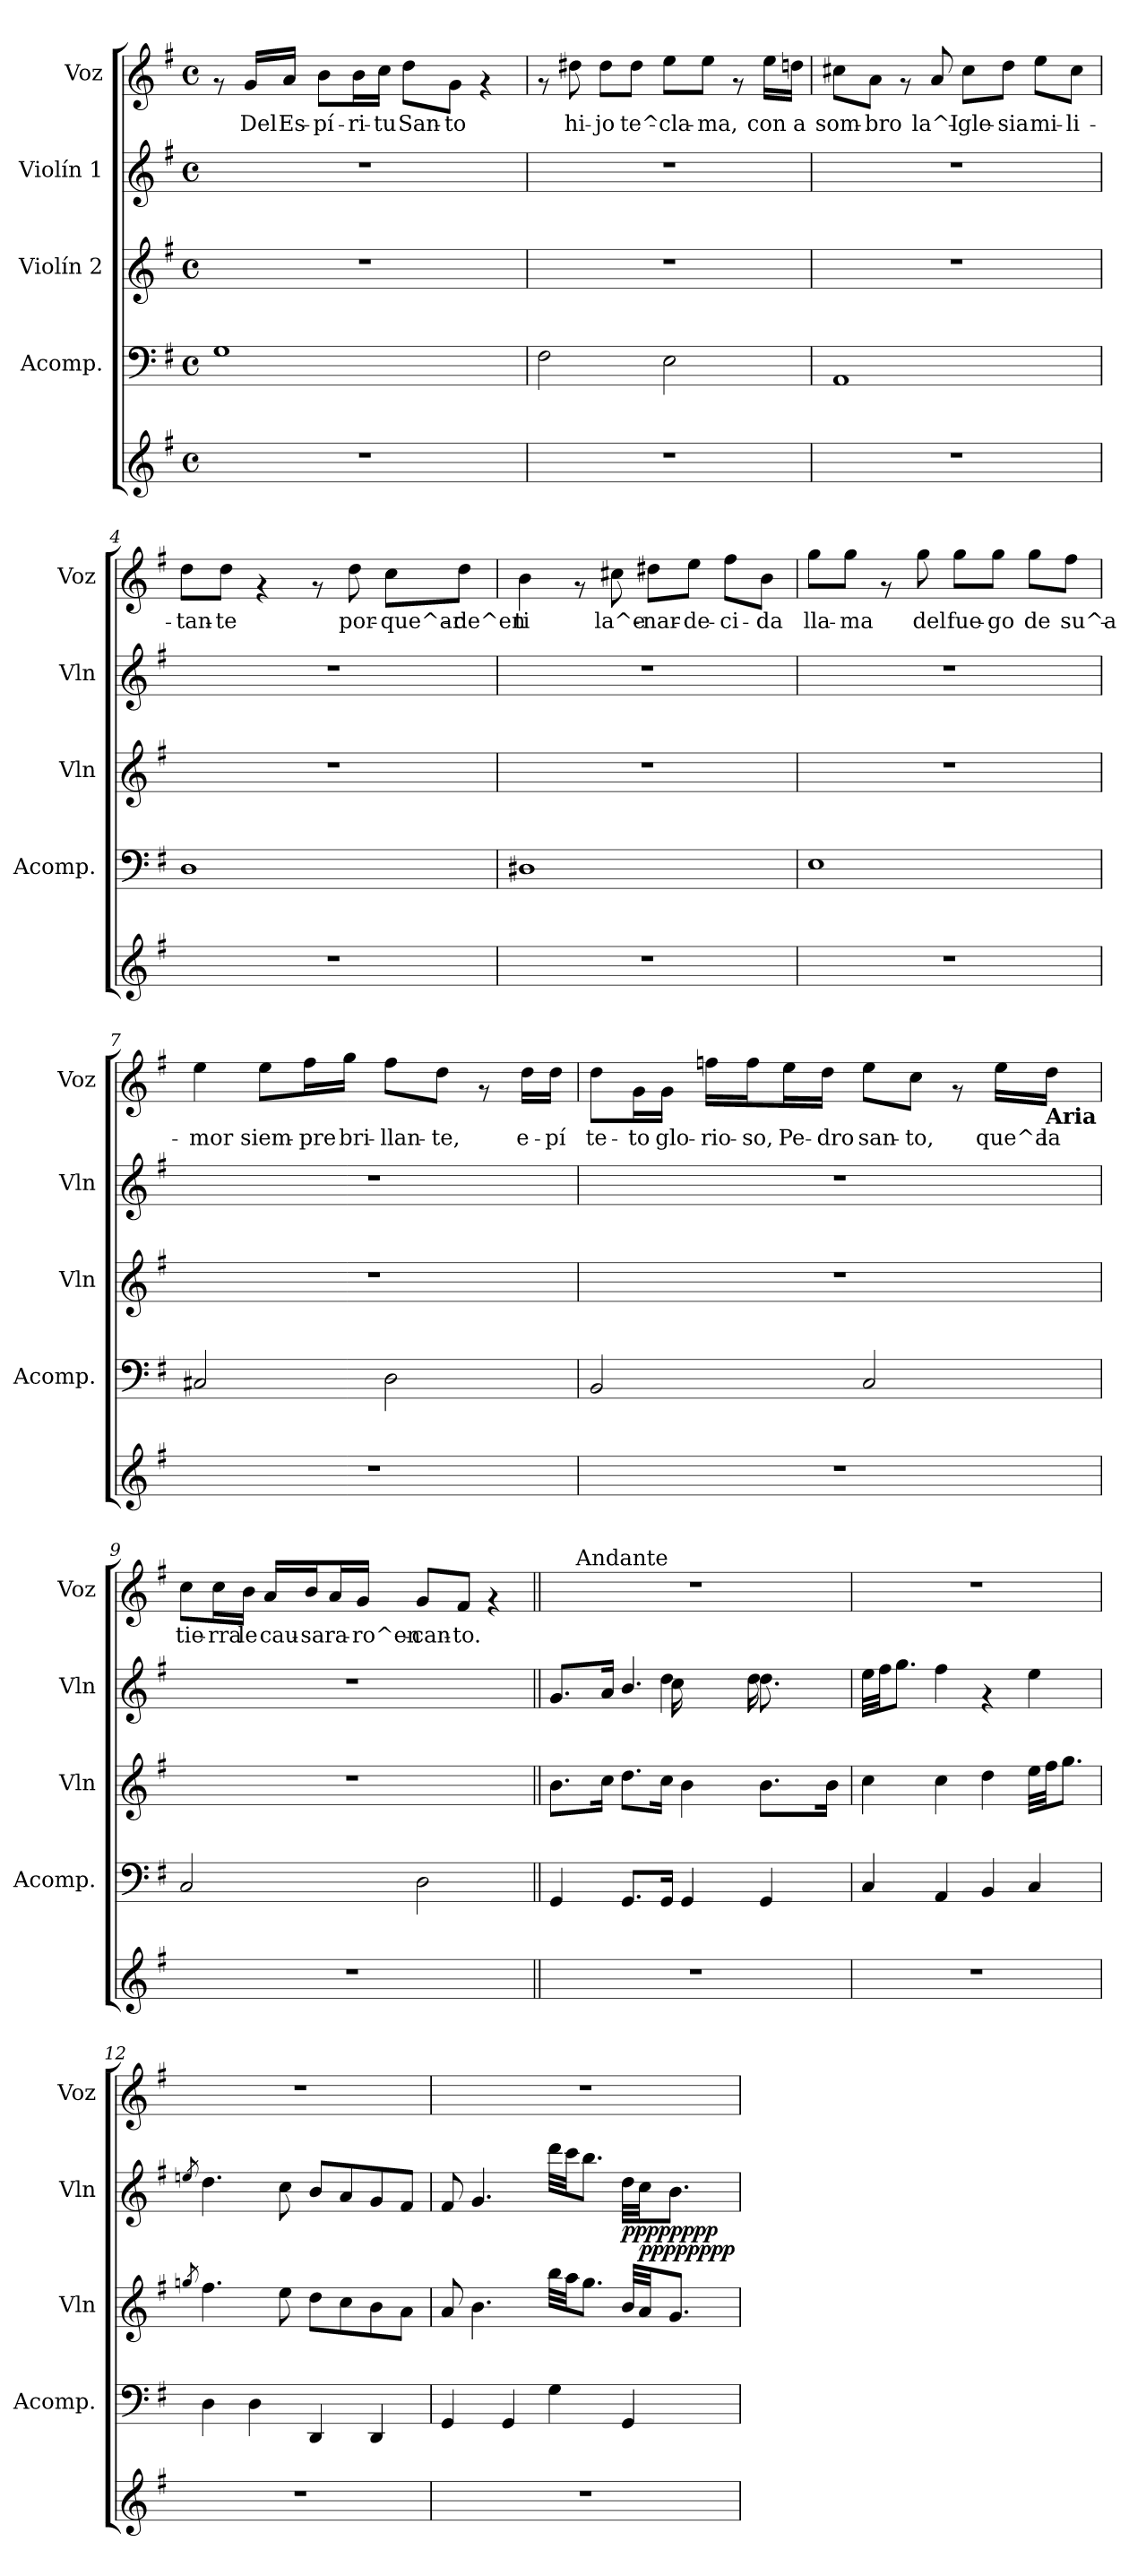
**kern	**kern	**kern	**dynam	**kern	**dynam	**kern	**text
*part5	*part4	*part3	*part3	*part2	*part2	*part1	*part1
*staff5	*staff4	*staff3	*staff3	*staff2	*staff2	*staff1	*staff1
*	*I"Acomp.	*I"Violín 2	*	*I"Violín 1	*	*I"Voz	*
*	*I'Acomp.	*I'Vln	*	*I'Vln	*	*I'Voz	*
!!LO:PB:g=z
*clefG2	*clefF4	*clefG2	*	*clefG2	*	*clefG2	*
*k[f#]	*k[f#]	*k[f#]	*	*k[f#]	*	*k[f#]	*
*G:	*G:	*G:	*	*G:	*	*G:	*
*M4/4	*M4/4	*M4/4	*	*M4/4	*	*M4/4	*
*met(c)	*met(c)	*met(c)	*	*met(c)	*	*met(c)	*
=1	=1	=1	=1	=1	=1	=1	=1
1r	1G	1r	.	1r	.	8rf	.
!	!	!	!	!	!	!	!LO:LY:b
.	.	.	.	.	.	16g/LL	Del
!	!	!	!	!	!	!	!LO:LY:b
.	.	.	.	.	.	16a/JJ	Es-
!	!	!	!	!	!	!	!LO:LY:b
.	.	.	.	.	.	8b\L	-pí-
!	!	!	!	!	!	!	!LO:LY:b
.	.	.	.	.	.	16b\L	-ri-
!	!	!	!	!	!	!	!LO:LY:b
.	.	.	.	.	.	16cc\JJ	-tu
!	!	!	!	!	!	!	!LO:LY:b
.	.	.	.	.	.	8dd\L	San-
!	!	!	!	!	!	!	!LO:LY:b
.	.	.	.	.	.	8g\J	-to
.	.	.	.	.	.	4rf	.
=2	=2	=2	=2	=2	=2	=2	=2
1r	2F#\	1r	.	1r	.	8rf	.
!	!	!	!	!	!	!	!LO:LY:b
.	.	.	.	.	.	8dd#X\	hi-
!	!	!	!	!	!	!	!LO:LY:b
.	.	.	.	.	.	8dd#\L	-jo
!	!	!	!	!	!	!	!LO:LY:b
.	.	.	.	.	.	8dd#\J	te^-
!	!	!	!	!	!	!	!LO:LY:b
.	2E\	.	.	.	.	8ee\L	-cla-
!	!	!	!	!	!	!	!LO:LY:b
.	.	.	.	.	.	8ee\J	-ma,
.	.	.	.	.	.	8rf	.
!	!	!	!	!	!	!	!LO:LY:b
.	.	.	.	.	.	16ee\LL	con
!	!	!	!	!	!	!	!LO:LY:b
.	.	.	.	.	.	16ddn\JJ	a
!!LO:LB:g=z
=3	=3	=3	=3	=3	=3	=3	=3
!	!	!	!	!	!	!	!LO:LY:b
1r	1AA	1r	.	1r	.	8cc#X\L	som-
!	!	!	!	!	!	!	!LO:LY:b
.	.	.	.	.	.	8a\J	-bro
.	.	.	.	.	.	8rf	.
!	!	!	!	!	!	!	!LO:LY:b
.	.	.	.	.	.	8a/	la^I-
!	!	!	!	!	!	!	!LO:LY:b
.	.	.	.	.	.	8cc#\L	-gle-
!	!	!	!	!	!	!	!LO:LY:b
.	.	.	.	.	.	8dd\J	-sia
!	!	!	!	!	!	!	!LO:LY:b
.	.	.	.	.	.	8ee\L	mi-
!	!	!	!	!	!	!	!LO:LY:b
.	.	.	.	.	.	8cc#\J	-li-
=4	=4	=4	=4	=4	=4	=4	=4
!	!	!	!	!	!	!	!LO:LY:b
1r	1D	1r	.	1r	.	8dd\L	-tan-
!	!	!	!	!	!	!	!LO:LY:b
.	.	.	.	.	.	8dd\J	-te
.	.	.	.	.	.	4rf	.
.	.	.	.	.	.	8rf	.
!	!	!	!	!	!	!	!LO:LY:b
.	.	.	.	.	.	8dd\	por-
!	!	!	!	!	!	!	!LO:LY:b
.	.	.	.	.	.	8cc\L	-que^ar-
!	!	!	!	!	!	!	!LO:LY:b
.	.	.	.	.	.	8dd\J	-de^en
=5	=5	=5	=5	=5	=5	=5	=5
!	!	!	!	!	!	!	!LO:LY:b
1r	1D#X	1r	.	1r	.	4b\	ti
.	.	.	.	.	.	8rf	.
!	!	!	!	!	!	!	!LO:LY:b
.	.	.	.	.	.	8cc#X\	la^e-
!	!	!	!	!	!	!	!LO:LY:b
.	.	.	.	.	.	8dd#X\L	-nar-
!	!	!	!	!	!	!	!LO:LY:b
.	.	.	.	.	.	8ee\J	-de-
!	!	!	!	!	!	!	!LO:LY:b
.	.	.	.	.	.	8ff#\L	-ci-
!	!	!	!	!	!	!	!LO:LY:b
.	.	.	.	.	.	8b\J	-da
!!LO:LB:g=z
=6	=6	=6	=6	=6	=6	=6	=6
!	!	!	!	!	!	!	!LO:LY:b
1r	1E	1r	.	1r	.	8gg\L	lla-
!	!	!	!	!	!	!	!LO:LY:b
.	.	.	.	.	.	8gg\J	-ma
.	.	.	.	.	.	8rf	.
!	!	!	!	!	!	!	!LO:LY:b
.	.	.	.	.	.	8gg\	del
!	!	!	!	!	!	!	!LO:LY:b
.	.	.	.	.	.	8gg\L	fue-
!	!	!	!	!	!	!	!LO:LY:b
.	.	.	.	.	.	8gg\J	-go
!	!	!	!	!	!	!	!LO:LY:b
.	.	.	.	.	.	8gg\L	de
!	!	!	!	!	!	!	!LO:LY:b
.	.	.	.	.	.	8ff#\J	su^a-
=7	=7	=7	=7	=7	=7	=7	=7
!	!	!	!	!	!	!	!LO:LY:b
1r	2C#X/	1r	.	1r	.	4ee\	-mor
!	!	!	!	!	!	!	!LO:LY:b
.	.	.	.	.	.	8ee\L	siem-
!	!	!	!	!	!	!	!LO:LY:b
.	.	.	.	.	.	16ff#\L	-pre
!	!	!	!	!	!	!	!LO:LY:b
.	.	.	.	.	.	16gg\JJ	bri-
!	!	!	!	!	!	!	!LO:LY:b
.	2D\	.	.	.	.	8ff#\L	-llan-
!	!	!	!	!	!	!	!LO:LY:b
.	.	.	.	.	.	8dd\J	-te,
.	.	.	.	.	.	8rf	.
!	!	!	!	!	!	!	!LO:LY:b
.	.	.	.	.	.	16dd\LL	e-
!	!	!	!	!	!	!	!LO:LY:b
.	.	.	.	.	.	16dd\JJ	-pí
!!LO:PB:g=z
=8	=8	=8	=8	=8	=8	=8	=8
!	!	!	!	!	!	!	!LO:LY:b
1r	2BB/	1r	.	1r	.	8dd\L	te-
!	!	!	!	!	!	!	!LO:LY:b
.	.	.	.	.	.	16g\L	-to
!	!	!	!	!	!	!	!LO:LY:b
.	.	.	.	.	.	16g\JJ	glo-
!	!	!	!	!	!	!	!LO:LY:b
.	.	.	.	.	.	16ffn\LL	-rio-
!	!	!	!	!	!	!	!LO:LY:b
.	.	.	.	.	.	16ff\J	-so,
!	!	!	!	!	!	!	!LO:LY:b
.	.	.	.	.	.	16ee\L	Pe-
!	!	!	!	!	!	!	!LO:LY:b
.	.	.	.	.	.	16dd\JJ	-dro
!	!	!	!	!	!	!	!LO:LY:b
.	2C/	.	.	.	.	8ee\L	san-
!	!	!	!	!	!	!	!LO:LY:b
.	.	.	.	.	.	8cc\J	-to,
.	.	.	.	.	.	8rf	.
!	!	!	!	!	!	!	!LO:LY:b
.	.	.	.	.	.	16ee\LL	que^a
!	!	!	!	!	!	!LO:TX:b:B:t=Aria	!
!	!	!	!	!	!	!	!LO:LY:b
.	.	.	.	.	.	16dd\JJ	la
=9	=9	=9	=9	=9	=9	=9	=9
!	!	!	!	!	!	!	!LO:LY:b
1r	2C/	1r	.	1r	.	8cc\L	tie-
!	!	!	!	!	!	!	!LO:LY:b
.	.	.	.	.	.	16cc\L	-rra
!	!	!	!	!	!	!	!LO:LY:b
.	.	.	.	.	.	16b\JJ	le
!	!	!	!	!	!	!	!LO:LY:b
.	.	.	.	.	.	16a/LL	cau-
!	!	!	!	!	!	!	!LO:LY:b
.	.	.	.	.	.	16b/J	-sa
!	!	!	!	!	!	!	!LO:LY:b
.	.	.	.	.	.	16a/L	ra-
!	!	!	!	!	!	!	!LO:LY:b
.	.	.	.	.	.	16g/JJ	-ro^en-
!	!	!	!	!	!	!	!LO:LY:b
.	2D\	.	.	.	.	8g/L	-can-
!	!	!	!	!	!	!	!LO:LY:b
.	.	.	.	.	.	8f#/J	-to.
.	.	.	.	.	.	4rf	.
!!LO:PB:g=z
=10||	=10||	=10||	=10||	=10||	=10||	=10||	=10||
*	*	*	*	*^	*	*^	*
*	*	*	*	*	*^	*	*	*	*
*	*	*	*	*	*	*^	*	*	*	*
1r	4GG/	8.b\L	.	8.g/L	4..ryy	4..ryy	2.ryy	.	1r	16.ryy	.
!	!	!	!	!	!	!	!	!	!	!LO:TX:a:t=Andante	!
.	.	.	.	.	.	.	.	.	.	2ryy	.
.	.	16cc\Jk	.	16a/Jk	.	.	.	.	.	.	.
.	8.GG/L	8.dd\L	.	4.b/	.	.	.	.	.	.	.
.	16GG/Jk	16cc\Jk	.	.	4dd\	16cc\	.	.	.	.	.
.	4GG/	4b\	.	.	.	4ryy	.	.	.	.	.
.	.	.	.	.	.	.	.	.	.	4ryy	.
.	.	.	.	16ryy	.	.	.	.	.	.	.
.	.	.	.	4ryy	16ryy	.	.	.	.	.	.
.	4GG/	8.b\L	.	.	4ryy	8.dd\	16dd\	.	.	.	.
.	.	.	.	.	.	.	16ryy	.	.	.	.
.	.	.	.	.	.	.	.	.	.	8ryy	.
.	.	.	.	.	.	.	8ryy	.	.	.	.
.	.	16b\Jk	.	16ryy	.	16ryy	.	.	.	.	.
.	.	.	.	.	.	.	.	.	.	32ryy	.
*	*	*	*	*v	*v	*v	*v	*	*	*	*
*	*	*	*	*	*	*v	*v	*
=11	=11	=11	=11	=11	=11	=11	=11
1r	4C/	4cc\	.	32ee\LLL	.	1r	.
.	.	.	.	32ff#\JJ	.	.	.
.	.	.	.	8.gg\J	.	.	.
.	4AA/	4cc\	.	4ff#\	.	.	.
.	4BB/	4dd\	.	4rf	.	.	.
.	4C/	32ee\LLL	.	4ee\	.	.	.
.	.	32ff#\JJ	.	.	.	.	.
.	.	8.gg\J	.	.	.	.	.
=12	=12	=12	=12	=12	=12	=12	=12
.	.	8qggn/	.	8qeen/	.	.	.
1r	4D\	4.ff#\	.	4.dd\	.	1r	.
.	4D\	.	.	.	.	.	.
.	.	8ee\	.	8cc\	.	.	.
.	4DD/	8dd\L	.	8b/L	.	.	.
.	.	8cc\	.	8a/	.	.	.
.	4DD/	8b\	.	8g/	.	.	.
.	.	8a\J	.	8f#/J	.	.	.
=13	=13	=13	=13	=13	=13	=13	=13
1r	4GG/	8a/	.	8f#/	.	1r	.
.	.	4.b\	.	4.g/	.	.	.
.	4GG/	.	.	.	.	.	.
.	4G\	32bb\LLL	.	32ddd\LLL	.	.	.
.	.	32aa\JJ	.	32ccc\JJ	.	.	.
.	.	8.gg\J	.	8.bb\J	.	.	.
!	!	!	!	!	!LO:DY:b	!	!
!	!	!	!	!	!LO:DY:n=1:b	!	!
.	4GG/	32b/LLL	.	32dd\LLL	pppp pppp	.	.
!	!	!	!LO:DY:a	!	!	!	!
!	!	!	!LO:DY:n=1:b	!	!	!	!
.	.	32a/JJ	pppp pppp	32cc\JJ	.	.	.
.	.	8.g/J	.	8.b\J	.	.	.
=	=	=	=	=	=	=	=
*-	*-	*-	*-	*-	*-	*-	*-
